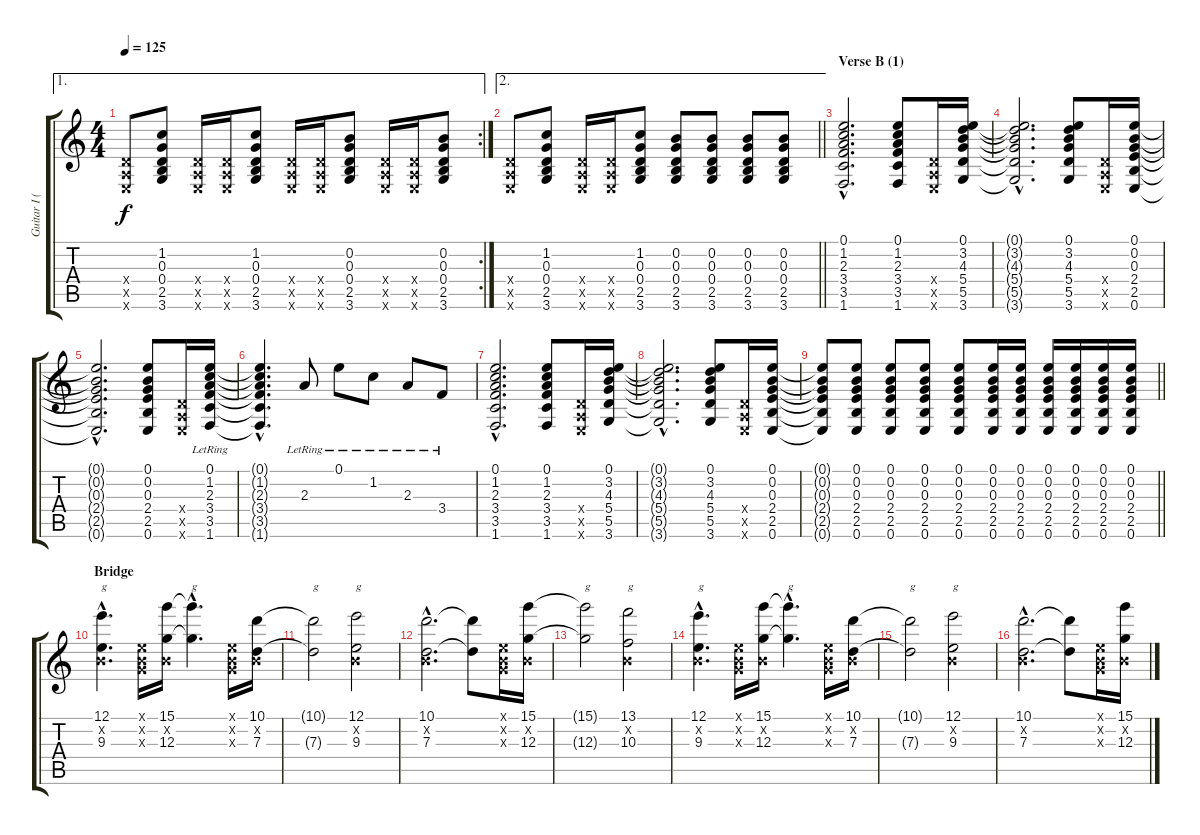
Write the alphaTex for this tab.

\track ("Guitar I (Sugizo)" "Guitar I (") {instrument distortionguitar}
\staff {score tabs}
\tuning (E4 B3 G3 D3 A2 E2) {hide}
\ae 1
\rc 2
\ts (4 4)
\tempo 125
\clef g2
\ks c
(0.4{x} 0.5{x} 0.6{x}).8{dy f} (1.2 0.3 0.4 2.5 3.6).8 (0.4{x} 0.5{x} 0.6{x}).16 (0.4{x} 0.5{x} 0.6{x}).16 (1.2 0.3 0.4 2.5 3.6).8 (0.4{x} 0.5{x} 0.6{x}).16 (0.4{x} 0.5{x} 0.6{x}).16 (0.2 0.3 0.4 2.5 3.6).8 (0.4{x} 0.5{x} 0.6{x}).16 (0.4{x} 0.5{x} 0.6{x}).16 (0.2 0.3 0.4 2.5 3.6).8 |
\ae 2
\barLineRight lightlight
(0.4{x} 0.5{x} 0.6{x}).8 (1.2 0.3 0.4 2.5 3.6).8 (0.4{x} 0.5{x} 0.6{x}).16 (0.4{x} 0.5{x} 0.6{x}).16 (1.2 0.3 0.4 2.5 3.6).8 (0.2 0.3 0.4 2.5 3.6).8 (0.2 0.3 0.4 2.5 3.6).8 (0.2 0.3 0.4 2.5 3.6).8 (0.2 0.3 0.4 2.5 3.6).8 |
\section ("" "Verse B (1)")
(0.1{hac} 1.2{hac} 2.3{hac} 3.4{hac} 3.5{hac} 1.6{hac}).2{d} (0.1 1.2 2.3 3.4 3.5 1.6).8 (0.4{x} 0.5{x} 0.6{x}).16 (0.1 3.2 4.3 5.4 5.5 3.6).16 |
(0.1{hac t} 3.2{hac t} 4.3{hac t} 5.4{hac t} 5.5{hac t} 3.6{hac t}).2{d} (0.1 3.2 4.3 5.4 5.5 3.6).8 (0.4{x} 0.5{x} 0.6{x}).16 (0.1 0.2 0.3 2.4 2.5 0.6).16 |
(0.1{hac t} 0.2{hac t} 0.3{hac t} 2.4{hac t} 2.5{hac t} 0.6{hac t}).2{d} (0.1 0.2 0.3 2.4 2.5 0.6).8 (0.4{x} 0.5{x} 0.6{x}).16 (0.1{lr} 1.2{lr} 2.3{lr} 3.4{lr} 3.5{lr} 1.6{lr}).16 |
(0.1{hac t} 1.2{hac t} 2.3{hac t} 3.4{hac t} 3.5{hac t} 1.6{hac t}).4{d} 2.3{lr}.8 0.1{lr}.8 1.2{lr}.8 2.3{lr}.8 3.4{lr}.8 |
(0.1{hac} 1.2{hac} 2.3{hac} 3.4{hac} 3.5{hac} 1.6{hac}).2{d} (0.1 1.2 2.3 3.4 3.5 1.6).8 (0.4{x} 0.5{x} 0.6{x}).16 (0.1 3.2 4.3 5.4 5.5 3.6).16 |
(0.1{hac t} 3.2{hac t} 4.3{hac t} 5.4{hac t} 5.5{hac t} 3.6{hac t}).2{d} (0.1 3.2 4.3 5.4 5.5 3.6).8 (0.4{x} 0.5{x} 0.6{x}).16 (0.1 0.2 0.3 2.4 2.5 0.6).16 |
\barLineRight lightlight
(0.1{t} 0.2{t} 0.3{t} 2.4{t} 2.5{t} 0.6{t}).8 (0.1 0.2 0.3 2.4 2.5 0.6).8 (0.1 0.2 0.3 2.4 2.5 0.6).8 (0.1 0.2 0.3 2.4 2.5 0.6).8 (0.1 0.2 0.3 2.4 2.5 0.6).8 (0.1 0.2 0.3 2.4 2.5 0.6).16 (0.1 0.2 0.3 2.4 2.5 0.6).16 (0.1 0.2 0.3 2.4 2.5 0.6).16 (0.1 0.2 0.3 2.4 2.5 0.6).16 (0.1 0.2 0.3 2.4 2.5 0.6).16 (0.1 0.2 0.3 2.4 2.5 0.6).16 |
\section ("" "Bridge")
(12.1{hac} 0.2{hac x} 9.3{hac}).4{d txt "g"} (0.1{x} 0.2{x} 0.3{x}).16 (15.1 0.2{x} 12.3).16 (15.1{hac t} 12.3{hac t}).4{d txt "g"} (0.1{x} 0.2{x} 0.3{x}).16 (10.1 0.2{x} 7.3).16 |
(10.1{t} 7.3{t}).2{txt "g"} (12.1 0.2{x} 9.3).2{txt "g"} |
(10.1{hac} 0.2{hac x} 7.3{hac}).2{d} (10.1{t} 7.3{t}).8 (0.1{x} 0.2{x} 0.3{x}).16 (15.1 0.2{x} 12.3).16 |
(15.1{t} 12.3{t}).2{txt "g"} (13.1 0.2{x} 10.3).2{txt "g"} |
(12.1{hac} 0.2{hac x} 9.3{hac}).4{d txt "g"} (0.1{x} 0.2{x} 0.3{x}).16 (15.1 0.2{x} 12.3).16 (15.1{hac t} 12.3{hac t}).4{d txt "g"} (0.1{x} 0.2{x} 0.3{x}).16 (10.1 0.2{x} 7.3).16 |
(10.1{t} 7.3{t}).2{txt "g"} (12.1 0.2{x} 9.3).2{txt "g"} |
(10.1{hac} 0.2{hac x} 7.3{hac}).2{d} (10.1{t} 7.3{t}).8 (0.1{x} 0.2{x} 0.3{x}).16 (15.1 0.2{x} 12.3).16
